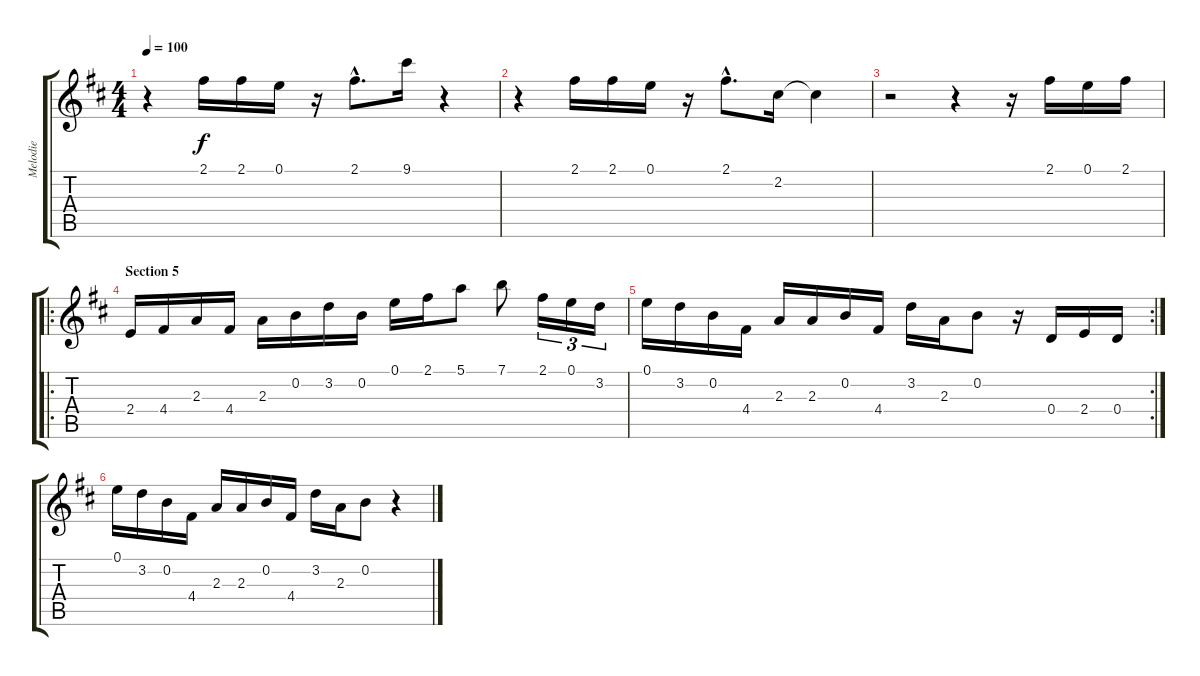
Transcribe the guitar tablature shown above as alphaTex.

\track ("Melodie" "Melodie") {instrument electricguitarjazz}
\staff {score tabs}
\tuning (E4 B3 G3 D3 A2 E2) {hide}
\ts (4 4)
\tempo 100
\clef g2
\ks d
r.4{dy f} 2.1.16 2.1.16 0.1.16 r.16 2.1{hac}.8{d} 9.1.16 r.4 |
r.4 2.1.16 2.1.16 0.1.16 r.16 2.1{hac}.8{d} 2.2.16 2.2{t}.4 |
r.2 r.4 r.16 2.1.16 0.1.16 2.1.16 |
\ro
\section ("" "Section 5")
2.4.16 4.4.16 2.3.16 4.4.16 2.3.16 0.2.16 3.2.16 0.2.16 0.1.16 2.1.16 5.1.8 7.1.8 2.1.16{tu (3 2)} 0.1.16{tu (3 2)} 3.2.16{tu (3 2)} |
\rc 2
0.1.16 3.2.16 0.2.16 4.4.16 2.3.16 2.3.16 0.2.16 4.4.16 3.2.16 2.3.16 0.2.8 r.16 0.4.16 2.4.16 0.4.16 |
0.1.16 3.2.16 0.2.16 4.4.16 2.3.16 2.3.16 0.2.16 4.4.16 3.2.16 2.3.16 0.2.8 r.4
